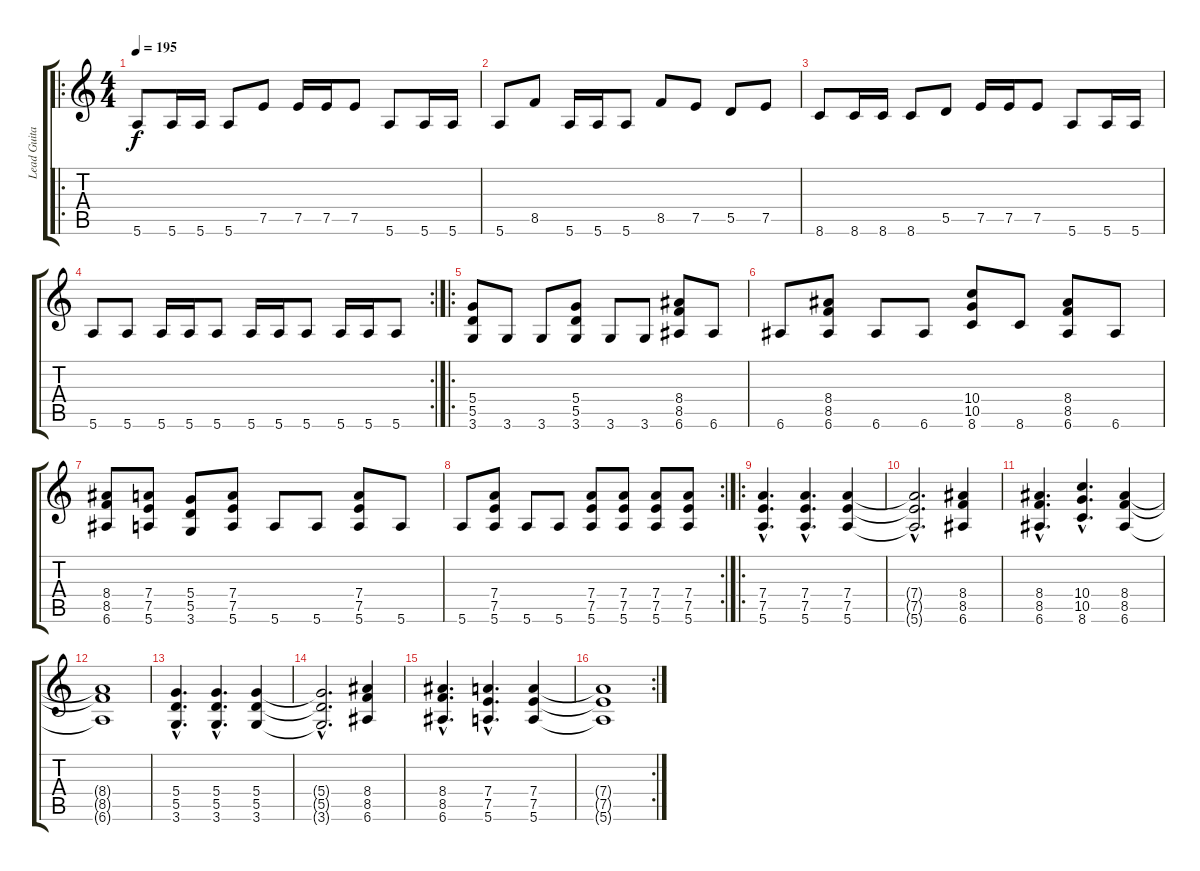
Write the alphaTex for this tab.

\track ("Lead Guitar" "Lead Guita") {instrument distortionguitar}
\staff {score tabs}
\tuning (E4 B3 G3 D3 A2 E2) {hide}
\ro
\ts (4 4)
\tempo 195
\clef g2
\ks c
5.6.8{dy f} 5.6.16 5.6.16 5.6.8 7.5.8 7.5.16 7.5.16 7.5.8 5.6.8 5.6.16 5.6.16 |
5.6.8 8.5.8 5.6.16 5.6.16 5.6.8 8.5.8 7.5.8 5.5.8 7.5.8 |
8.6.8 8.6.16 8.6.16 8.6.8 5.5.8 7.5.16 7.5.16 7.5.8 5.6.8 5.6.16 5.6.16 |
\rc 2
5.6.8 5.6.8 5.6.16 5.6.16 5.6.8 5.6.16 5.6.16 5.6.8 5.6.16 5.6.16 5.6.8 |
\ro
(5.4 5.5 3.6).8 3.6.8 3.6.8 (5.4 5.5 3.6).8 3.6.8 3.6.8 (8.4 8.5 6.6).8 6.6.8 |
6.6.8 (8.4 8.5 6.6).8 6.6.8 6.6.8 (10.4 10.5 8.6).8 8.6.8 (8.4 8.5 6.6).8 6.6.8 |
(8.4 8.5 6.6).8 (7.4 7.5 5.6).8 (5.4 5.5 3.6).8 (7.4 7.5 5.6).8 5.6.8 5.6.8 (7.4 7.5 5.6).8 5.6.8 |
\rc 2
5.6.8 (7.4 7.5 5.6).8 5.6.8 5.6.8 (7.4 7.5 5.6).8 (7.4 7.5 5.6).8 (7.4 7.5 5.6).8 (7.4 7.5 5.6).8 |
\ro
(7.4{hac} 7.5{hac} 5.6{hac}).4{d} (7.4{hac} 7.5{hac} 5.6{hac}).4{d} (7.4 7.5 5.6).4 |
(7.4{hac t} 7.5{hac t} 5.6{hac t}).2{d} (8.4 8.5 6.6).4 |
(8.4{hac} 8.5{hac} 6.6{hac}).4{d} (10.4{hac} 10.5{hac} 8.6{hac}).4{d} (8.4 8.5 6.6).4 |
(8.4{t} 8.5{t} 6.6{t}).1 |
(5.4{hac} 5.5{hac} 3.6{hac}).4{d} (5.4{hac} 5.5{hac} 3.6{hac}).4{d} (5.4 5.5 3.6).4 |
(5.4{hac t} 5.5{hac t} 3.6{hac t}).2{d} (8.4 8.5 6.6).4 |
(8.4{hac} 8.5{hac} 6.6{hac}).4{d} (7.4{hac} 7.5{hac} 5.6{hac}).4{d} (7.4 7.5 5.6).4 |
\rc 2
(7.4{t} 7.5{t} 5.6{t}).1
